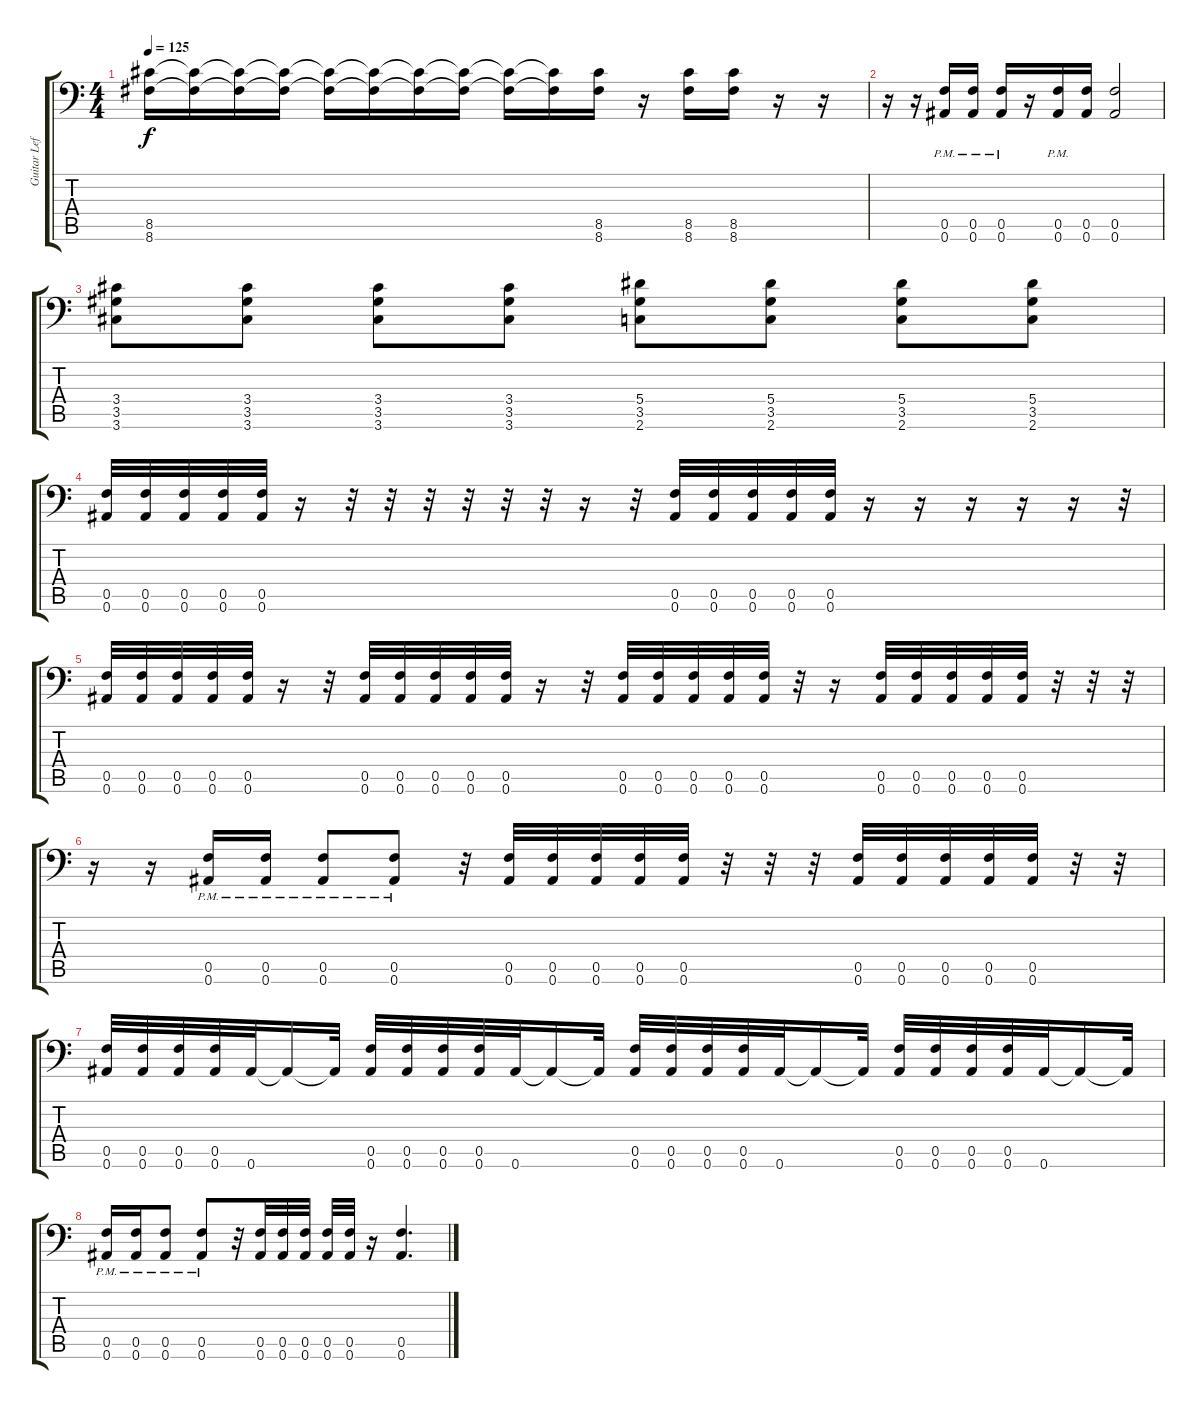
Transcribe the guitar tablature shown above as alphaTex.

\track ("Guitar Left" "Guitar Lef") {instrument distortionguitar}
\staff {score tabs}
\tuning (C4 G3 Eb3 Bb2 F2 Bb1) {hide}
\ts (4 4)
\tempo 125
\clef f4
\ks c
(8.5{t} 8.6{t}).16{dy f} (8.5{t} 8.6{t}).16 (8.5{t} 8.6{t}).16 (8.5{t} 8.6{t}).16 (8.5{t} 8.6{t}).16 (8.5{t} 8.6{t}).16 (8.5{t} 8.6{t}).16 (8.5{t} 8.6{t}).16 (8.5{t} 8.6{t}).16 (8.5{t} 8.6{t}).16 (8.5 8.6).16 r.16 (8.5 8.6).16 (8.5 8.6).16 r.16 r.16 |
r.16 r.16 (0.5{pm} 0.6{pm}).16 (0.5{pm} 0.6{pm}).16 (0.5{pm} 0.6{pm}).16 r.16 (0.5{pm} 0.6{pm}).16 (0.5 0.6).16 (0.5 0.6).2 |
(3.4 3.5 3.6).8 (3.4 3.5 3.6).8 (3.4 3.5 3.6).8 (3.4 3.5 3.6).8 (5.4 3.5 2.6).8 (5.4 3.5 2.6).8 (5.4 3.5 2.6).8 (5.4 3.5 2.6).8 |
(0.5 0.6).32 (0.5 0.6).32 (0.5 0.6).32 (0.5 0.6).32 (0.5 0.6).32 r.16 r.32 r.32 r.32 r.32 r.32 r.32 r.16 r.32 (0.5 0.6).32 (0.5 0.6).32 (0.5 0.6).32 (0.5 0.6).32 (0.5 0.6).32 r.16 r.16 r.16 r.16 r.16 r.32 |
(0.5 0.6).32 (0.5 0.6).32 (0.5 0.6).32 (0.5 0.6).32 (0.5 0.6).32 r.16 r.32 (0.5 0.6).32 (0.5 0.6).32 (0.5 0.6).32 (0.5 0.6).32 (0.5 0.6).32 r.16 r.32 (0.5 0.6).32 (0.5 0.6).32 (0.5 0.6).32 (0.5 0.6).32 (0.5 0.6).32 r.32 r.16 (0.5 0.6).32 (0.5 0.6).32 (0.5 0.6).32 (0.5 0.6).32 (0.5 0.6).32 r.32 r.32 r.32 |
r.16 r.16 (0.5{pm} 0.6{pm}).16 (0.5{pm} 0.6{pm}).16 (0.5{pm} 0.6{pm}).8 (0.5{pm} 0.6{pm}).8 r.32 (0.5 0.6).32 (0.5 0.6).32 (0.5 0.6).32 (0.5 0.6).32 (0.5 0.6).32 r.32 r.32 r.32 (0.5 0.6).32 (0.5 0.6).32 (0.5 0.6).32 (0.5 0.6).32 (0.5 0.6).32 r.32 r.32 |
(0.5 0.6).32 (0.5 0.6).32 (0.5 0.6).32 (0.5 0.6).32 0.6.32 0.6{t}.16 0.6{t}.32 (0.5 0.6).32 (0.5 0.6).32 (0.5 0.6).32 (0.5 0.6).32 0.6.32 0.6{t}.16 0.6{t}.32 (0.5 0.6).32 (0.5 0.6).32 (0.5 0.6).32 (0.5 0.6).32 0.6.32 0.6{t}.16 0.6{t}.32 (0.5 0.6).32 (0.5 0.6).32 (0.5 0.6).32 (0.5 0.6).32 0.6.32 0.6{t}.16 0.6{t}.32 |
(0.5{pm} 0.6{pm}).16 (0.5{pm} 0.6{pm}).16 (0.5{pm} 0.6{pm}).8 (0.5{pm} 0.6{pm}).8 r.32 (0.5 0.6).32 (0.5 0.6).32 (0.5 0.6).32 (0.5 0.6).32 (0.5 0.6).32 r.16 (0.5 0.6).4{d}
